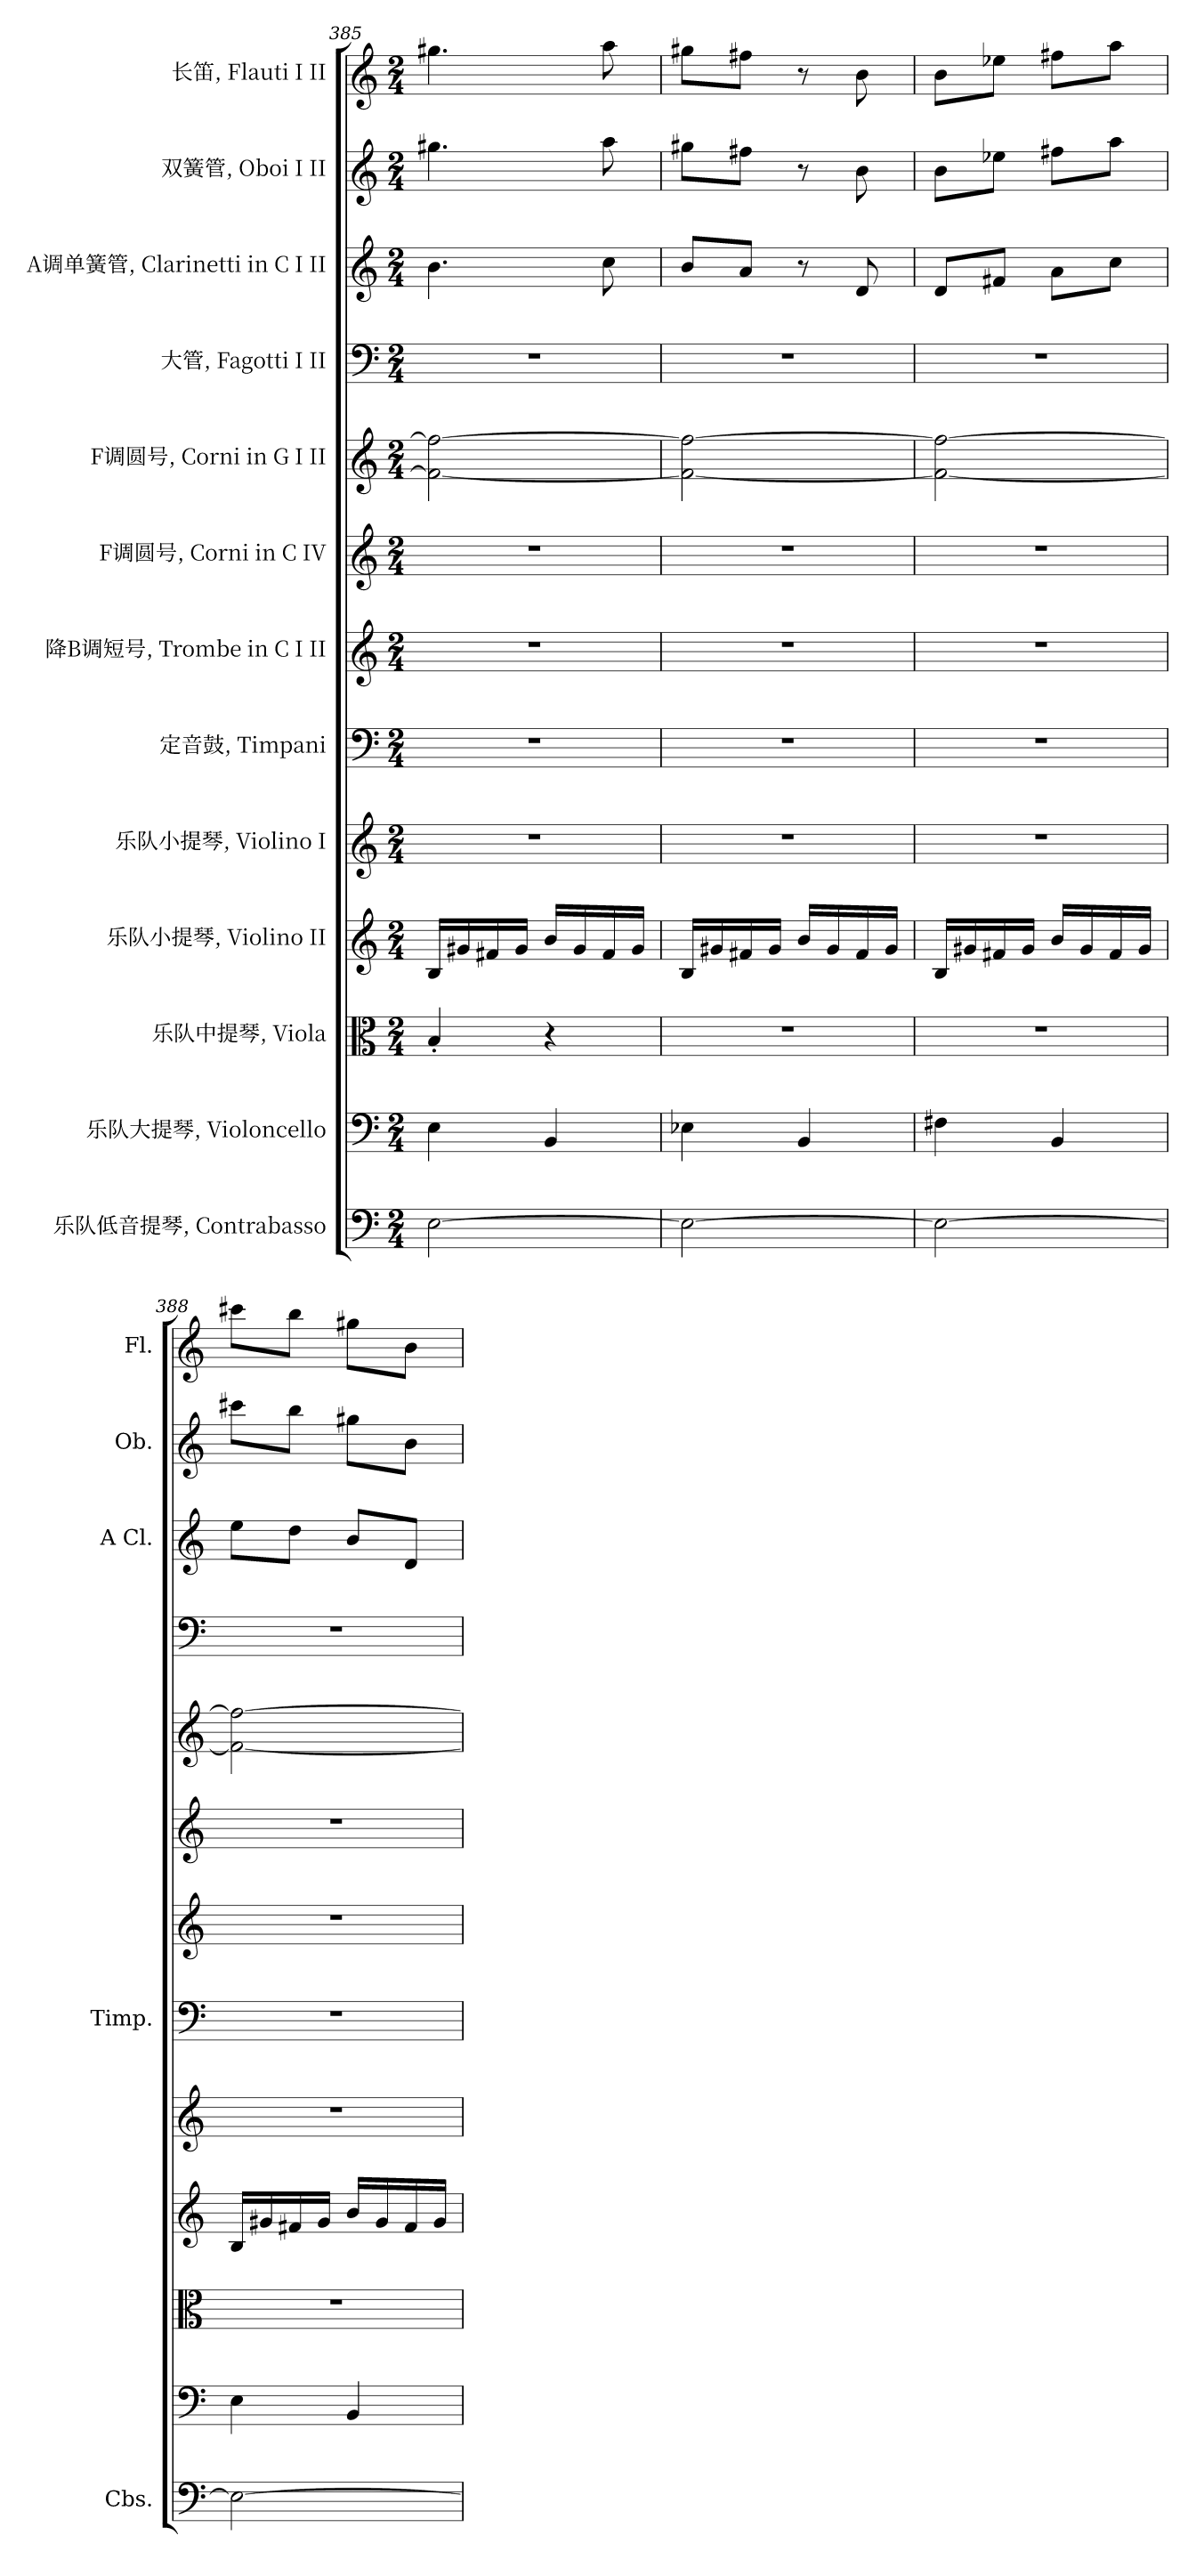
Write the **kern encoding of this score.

**kern	**kern	**kern	**kern	**kern	**kern	**kern	**kern	**kern	**kern	**kern	**kern	**kern
*part13	*part12	*part11	*part10	*part9	*part8	*part7	*part6	*part5	*part4	*part3	*part2	*part1
*staff13	*staff12	*staff11	*staff10	*staff9	*staff8	*staff7	*staff6	*staff5	*staff4	*staff3	*staff2	*staff1
*I"乐队低音提琴, Contrabasso	*I"乐队大提琴, Violoncello	*I"乐队中提琴, Viola	*I"乐队小提琴, Violino II	*I"乐队小提琴, Violino I	*I"定音鼓, Timpani	*I"降B调短号, Trombe in C I II	*I"F调圆号, Corni in C IV	*I"F调圆号, Corni in G I II	*I"大管, Fagotti I II	*I"A调单簧管, Clarinetti in C I II	*I"双簧管, Oboi I II	*I"长笛, Flauti I II
*I'Cbs.	*	*	*	*	*I'Timp.	*	*	*	*	*I'A Cl.	*I'Ob.	*I'Fl.
*clefF4	*clefF4	*clefC3	*clefG2	*clefG2	*clefF4	*clefG2	*clefG2	*clefG2	*clefF4	*clefG2	*clefG2	*clefG2
*ITrd7c12	*	*	*	*	*	*ITrd1c2	*ITrd4c7	*ITrd4c7	*	*ITrd2c3	*	*
*k[]	*k[]	*k[]	*k[]	*k[]	*k[]	*k[b-e-]	*k[b-]	*k[b-]	*k[]	*k[f#c#g#]	*k[]	*k[]
*M2/4	*M2/4	*M2/4	*M2/4	*M2/4	*M2/4	*M2/4	*M2/4	*M2/4	*M2/4	*M2/4	*M2/4	*M2/4
*MM123	*MM123	*MM123	*MM123	*MM123	*MM123	*MM123	*MM123	*MM123	*MM123	*MM123	*MM123	*MM123
=385	=385	=385	=385	=385	=385	=385	=385	=385	=385	=385	=385	=385
[2EE\	4E\	4B'/	16B/LL	2r	2r	2r	2r	2B\_ 2b\_	2r	4.g#\	4.gg#X\	4.gg#X\
.	.	.	16g#X/	.	.	.	.	.	.	.	.	.
.	.	.	16f#X/	.	.	.	.	.	.	.	.	.
.	.	.	16g#/JJ	.	.	.	.	.	.	.	.	.
.	4BB/	4r	16b/LL	.	.	.	.	.	.	.	.	.
.	.	.	16g#/	.	.	.	.	.	.	.	.	.
.	.	.	16f#/	.	.	.	.	.	.	8a\	8aa\	8aa\
.	.	.	16g#/JJ	.	.	.	.	.	.	.	.	.
=386	=386	=386	=386	=386	=386	=386	=386	=386	=386	=386	=386	=386
*	*	*	*	*	*	*	*	*	*	*	*	*MM123
2EE\_	4E-X\	2r	16B/LL	2r	2r	2r	2r	2B\_ 2b\_	2r	8g#/L	8gg#X\L	8gg#X\L
.	.	.	16g#X/	.	.	.	.	.	.	.	.	.
.	.	.	16f#X/	.	.	.	.	.	.	8f#/J	8ff#X\J	8ff#X\J
.	.	.	16g#/JJ	.	.	.	.	.	.	.	.	.
*	*	*	*	*	*	*	*	*	*	*	*	*MM129
.	4BB/	.	16b/LL	.	.	.	.	.	.	8r	8r	8r
.	.	.	16g#/	.	.	.	.	.	.	.	.	.
.	.	.	16f#/	.	.	.	.	.	.	8B/	8b\	8b\
.	.	.	16g#/JJ	.	.	.	.	.	.	.	.	.
!!LO:PB:g=z
=387	=387	=387	=387	=387	=387	=387	=387	=387	=387	=387	=387	=387
*	*	*	*	*	*	*	*	*	*	*	*	*MM123
2EE\_	4F#X\	2r	16B/LL	2r	2r	2r	2r	2B\_ 2b\_	2r	8B/L	8b\L	8b\L
.	.	.	16g#X/	.	.	.	.	.	.	.	.	.
.	.	.	16f#X/	.	.	.	.	.	.	8d#X/J	8ee-X\J	8ee-X\J
.	.	.	16g#/JJ	.	.	.	.	.	.	.	.	.
*	*	*	*	*	*	*	*	*	*	*	*	*MM129
.	4BB/	.	16b/LL	.	.	.	.	.	.	8f#\L	8ff#X\L	8ff#X\L
.	.	.	16g#/	.	.	.	.	.	.	.	.	.
.	.	.	16f#/	.	.	.	.	.	.	8a\J	8aa\J	8aa\J
.	.	.	16g#/JJ	.	.	.	.	.	.	.	.	.
=388	=388	=388	=388	=388	=388	=388	=388	=388	=388	=388	=388	=388
*	*	*	*	*	*	*	*	*	*	*	*	*MM123
2EE\_	4E\	2r	16B/LL	2r	2r	2r	2r	2B\_ 2b\_	2r	8cc#\L	8ccc#X\L	8ccc#X\L
.	.	.	16g#X/	.	.	.	.	.	.	.	.	.
.	.	.	16f#X/	.	.	.	.	.	.	8b\J	8bb\J	8bb\J
.	.	.	16g#/JJ	.	.	.	.	.	.	.	.	.
*	*	*	*	*	*	*	*	*	*	*	*	*MM129
.	4BB/	.	16b/LL	.	.	.	.	.	.	8g#/L	8gg#X\L	8gg#X\L
.	.	.	16g#/	.	.	.	.	.	.	.	.	.
.	.	.	16f#/	.	.	.	.	.	.	8B/J	8b\J	8b\J
.	.	.	16g#/JJ	.	.	.	.	.	.	.	.	.
=	=	=	=	=	=	=	=	=	=	=	=	=
*-	*-	*-	*-	*-	*-	*-	*-	*-	*-	*-	*-	*-
